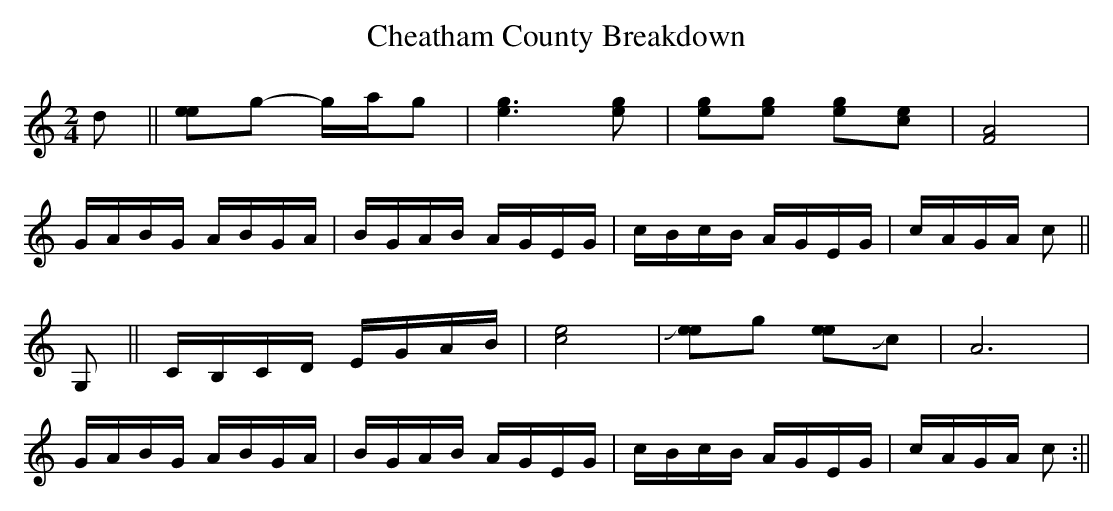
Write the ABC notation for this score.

X:1
T:Cheatham County Breakdown
M:2/4
L:1/8
K:C
d||[ee]g- g/a/g|[e3g3][eg]|[eg][eg] [eg][ce]|[F4A4]|
G/A/B/G/ A/B/G/A/|B/G/A/B/ A/G/E/G/|c/B/c/B/ A/G/E/G/|c/A/G/A/ c||
G,||C/B,/C/D/ E/G/A/B/|[c4e4]|+slide+[ee]g [ee]+slide+c|[A6]|
G/A/B/G/ A/B/G/A/|B/G/A/B/ A/G/E/G/|c/B/c/B/ A/G/E/G/|c/A/G/A/ c:||
